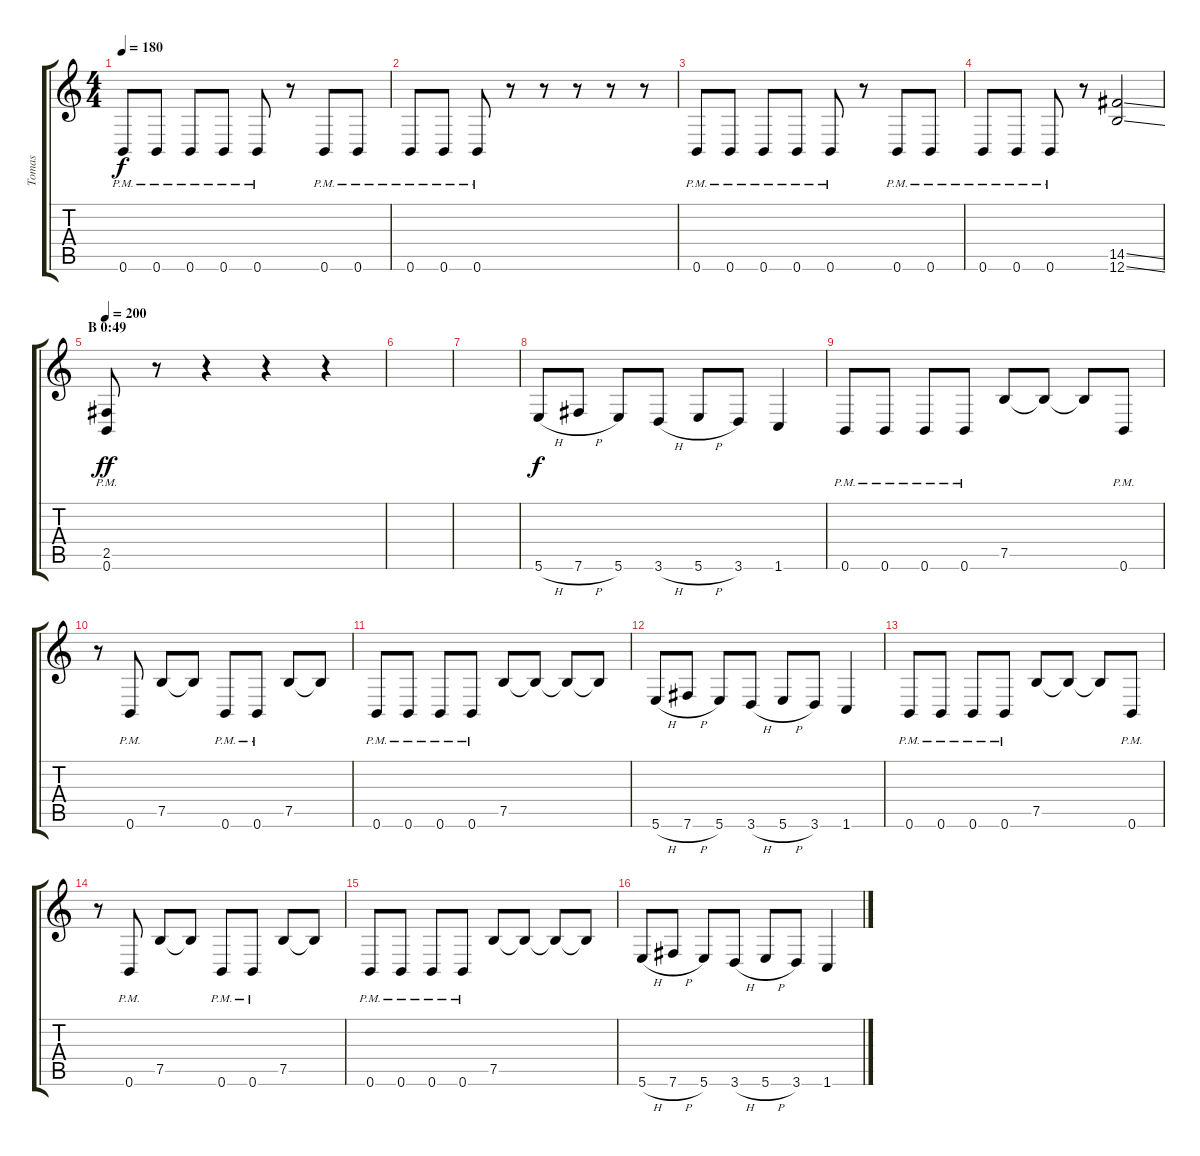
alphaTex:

\track ("Tomas" "Tomas") {instrument distortionguitar}
\staff {score tabs}
\tuning (B3 Gb3 D3 A2 E2 B1) {hide}
\ts (4 4)
\tempo 180
\clef g2
\ks c
0.6{pm}.8{dy f} 0.6{pm}.8 0.6{pm}.8 0.6{pm}.8 0.6{pm}.8 r.8 0.6{pm}.8 0.6{pm}.8 |
0.6{pm}.8 0.6{pm}.8 0.6{pm}.8 r.8 r.8 r.8 r.8 r.8 |
0.6{pm}.8 0.6{pm}.8 0.6{pm}.8 0.6{pm}.8 0.6{pm}.8 r.8 0.6{pm}.8 0.6{pm}.8 |
0.6{pm}.8 0.6{pm}.8 0.6{pm}.8 r.8 (14.5{ss} 12.6{ss}).2 |
\section ("" "B 0:49")
\tempo 200
(2.5{pm} 0.6{pm}).8{dy ff} r.8 r.4 r.4 r.4 |
|
|
5.6{h}.8{dy f} 7.6{h}.8 5.6.8 3.6{h}.8 5.6{h}.8 3.6.8 1.6.4 |
0.6{pm}.8 0.6{pm}.8 0.6{pm}.8 0.6{pm}.8 7.5.8 7.5{t}.8 7.5{t}.8 0.6{pm}.8 |
r.8 0.6{pm}.8 7.5.8 7.5{t}.8 0.6{pm}.8 0.6{pm}.8 7.5.8 7.5{t}.8 |
0.6{pm}.8 0.6{pm}.8 0.6{pm}.8 0.6{pm}.8 7.5.8 7.5{t}.8 7.5{t}.8 7.5{t}.8 |
5.6{h}.8 7.6{h}.8 5.6.8 3.6{h}.8 5.6{h}.8 3.6.8 1.6.4 |
0.6{pm}.8 0.6{pm}.8 0.6{pm}.8 0.6{pm}.8 7.5.8 7.5{t}.8 7.5{t}.8 0.6{pm}.8 |
r.8 0.6{pm}.8 7.5.8 7.5{t}.8 0.6{pm}.8 0.6{pm}.8 7.5.8 7.5{t}.8 |
0.6{pm}.8 0.6{pm}.8 0.6{pm}.8 0.6{pm}.8 7.5.8 7.5{t}.8 7.5{t}.8 7.5{t}.8 |
5.6{h}.8 7.6{h}.8 5.6.8 3.6{h}.8 5.6{h}.8 3.6.8 1.6.4
